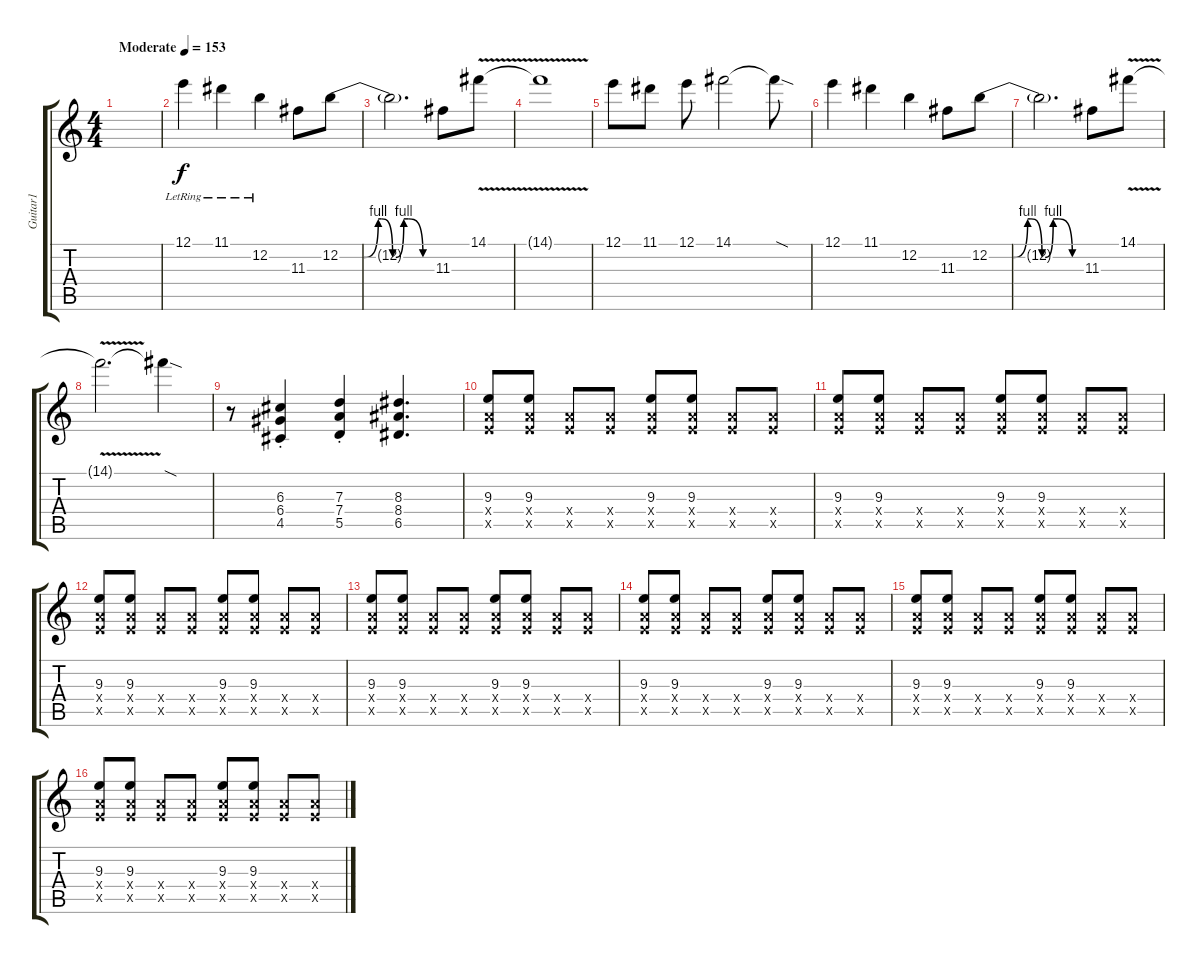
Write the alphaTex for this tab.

\track ("Guitar1" "Guitar1") {instrument distortionguitar}
\staff {score tabs}
\tuning (E4 B3 G3 D3 A2 E2) {hide}
\ts (4 4)
\tempo (153 "Moderate")
\clef g2
\ks c
|
12.1{lr}.4 11.1{lr}.4 12.2{lr}.4 11.3.8 12.2{be (custom 0 0 15 0 24 4 26 4 33 0 35 0 40 4 43 4 52 0 60 0)}.8 |
12.2{t}.2{d} 11.3.8 14.1{v}.8 |
14.1{t}.1 |
12.1.8 11.1.8 12.1.8 14.1.2 14.1{sod t}.8 |
12.1.4 11.1.4 12.2.4 11.3.8 12.2{be (custom 0 0 15 0 24 4 26 4 33 0 35 0 40 4 43 4 52 0 60 0)}.8 |
12.2{t}.2{d} 11.3.8 14.1{v}.8 |
14.1{t}.2{d} 14.1{sod t}.4 |
r.8 (6.3{st} 6.4{st} 4.5{st}).4 (7.3{st} 7.4{st} 5.5{st}).4 (8.3 8.4 6.5).4{d} |
(9.3 7.4{x} 7.5{x}).8 (9.3 7.4{x} 7.5{x}).8 (7.4{x} 7.5{x}).8 (7.4{x} 7.5{x}).8 (9.3 7.4{x} 7.5{x}).8 (9.3 7.4{x} 7.5{x}).8 (7.4{x} 7.5{x}).8 (7.4{x} 7.5{x}).8 |
(9.3 7.4{x} 7.5{x}).8 (9.3 7.4{x} 7.5{x}).8 (7.4{x} 7.5{x}).8 (7.4{x} 7.5{x}).8 (9.3 7.4{x} 7.5{x}).8 (9.3 7.4{x} 7.5{x}).8 (7.4{x} 7.5{x}).8 (7.4{x} 7.5{x}).8 |
(9.3 7.4{x} 7.5{x}).8 (9.3 7.4{x} 7.5{x}).8 (7.4{x} 7.5{x}).8 (7.4{x} 7.5{x}).8 (9.3 7.4{x} 7.5{x}).8 (9.3 7.4{x} 7.5{x}).8 (7.4{x} 7.5{x}).8 (7.4{x} 7.5{x}).8 |
(9.3 7.4{x} 7.5{x}).8 (9.3 7.4{x} 7.5{x}).8 (7.4{x} 7.5{x}).8 (7.4{x} 7.5{x}).8 (9.3 7.4{x} 7.5{x}).8 (9.3 7.4{x} 7.5{x}).8 (7.4{x} 7.5{x}).8 (7.4{x} 7.5{x}).8 |
(9.3 7.4{x} 7.5{x}).8 (9.3 7.4{x} 7.5{x}).8 (7.4{x} 7.5{x}).8 (7.4{x} 7.5{x}).8 (9.3 7.4{x} 7.5{x}).8 (9.3 7.4{x} 7.5{x}).8 (7.4{x} 7.5{x}).8 (7.4{x} 7.5{x}).8 |
(9.3 7.4{x} 7.5{x}).8 (9.3 7.4{x} 7.5{x}).8 (7.4{x} 7.5{x}).8 (7.4{x} 7.5{x}).8 (9.3 7.4{x} 7.5{x}).8 (9.3 7.4{x} 7.5{x}).8 (7.4{x} 7.5{x}).8 (7.4{x} 7.5{x}).8 |
(9.3 7.4{x} 7.5{x}).8 (9.3 7.4{x} 7.5{x}).8 (7.4{x} 7.5{x}).8 (7.4{x} 7.5{x}).8 (9.3 7.4{x} 7.5{x}).8 (9.3 7.4{x} 7.5{x}).8 (7.4{x} 7.5{x}).8 (7.4{x} 7.5{x}).8
